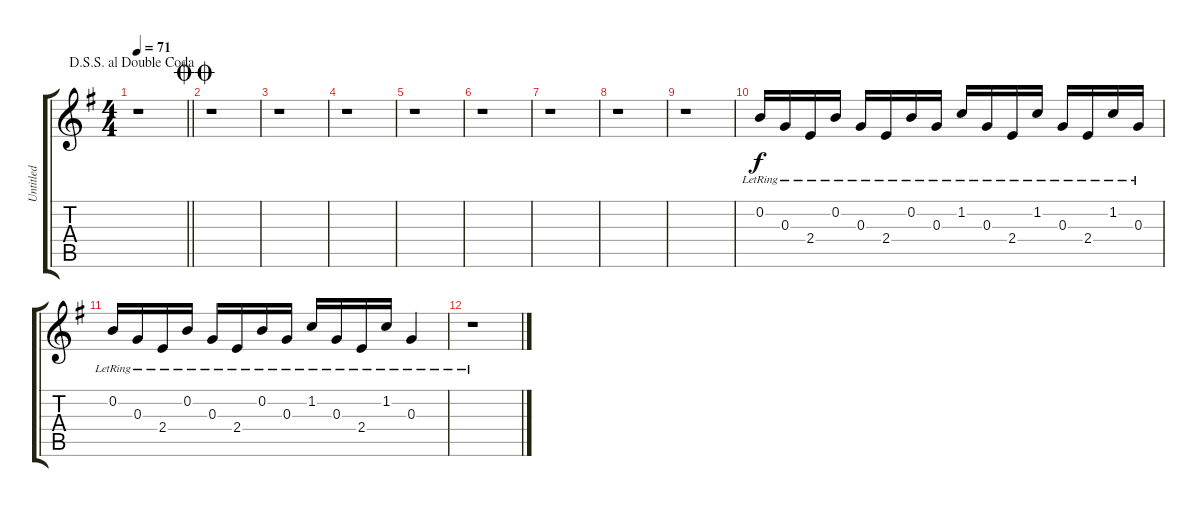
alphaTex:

\track ("Untitled" "Untitled") {instrument acousticguitarnylon}
\staff {score tabs}
\tuning (E4 B3 G3 D3 A2 E2) {hide}
\ts (4 4)
\jump dalsegnosegnoaldoublecoda
\tempo 71
\clef g2
\barLineRight lightlight
\ks g
r.1{dy f} |
\jump doublecoda
r.1 |
r.1 |
r.1 |
r.1 |
r.1 |
r.1 |
r.1 |
r.1 |
0.2{lr}.16 0.3{lr}.16 2.4{lr}.16 0.2{lr}.16 0.3{lr}.16 2.4{lr}.16 0.2{lr}.16 0.3{lr}.16 1.2{lr}.16 0.3{lr}.16 2.4{lr}.16 1.2{lr}.16 0.3{lr}.16 2.4{lr}.16 1.2{lr}.16 0.3{lr}.16 |
0.2{lr}.16 0.3{lr}.16 2.4{lr}.16 0.2{lr}.16 0.3{lr}.16 2.4{lr}.16 0.2{lr}.16 0.3{lr}.16 1.2{lr}.16 0.3{lr}.16 2.4{lr}.16 1.2{lr}.16 0.3{lr}.4 |
r.1
